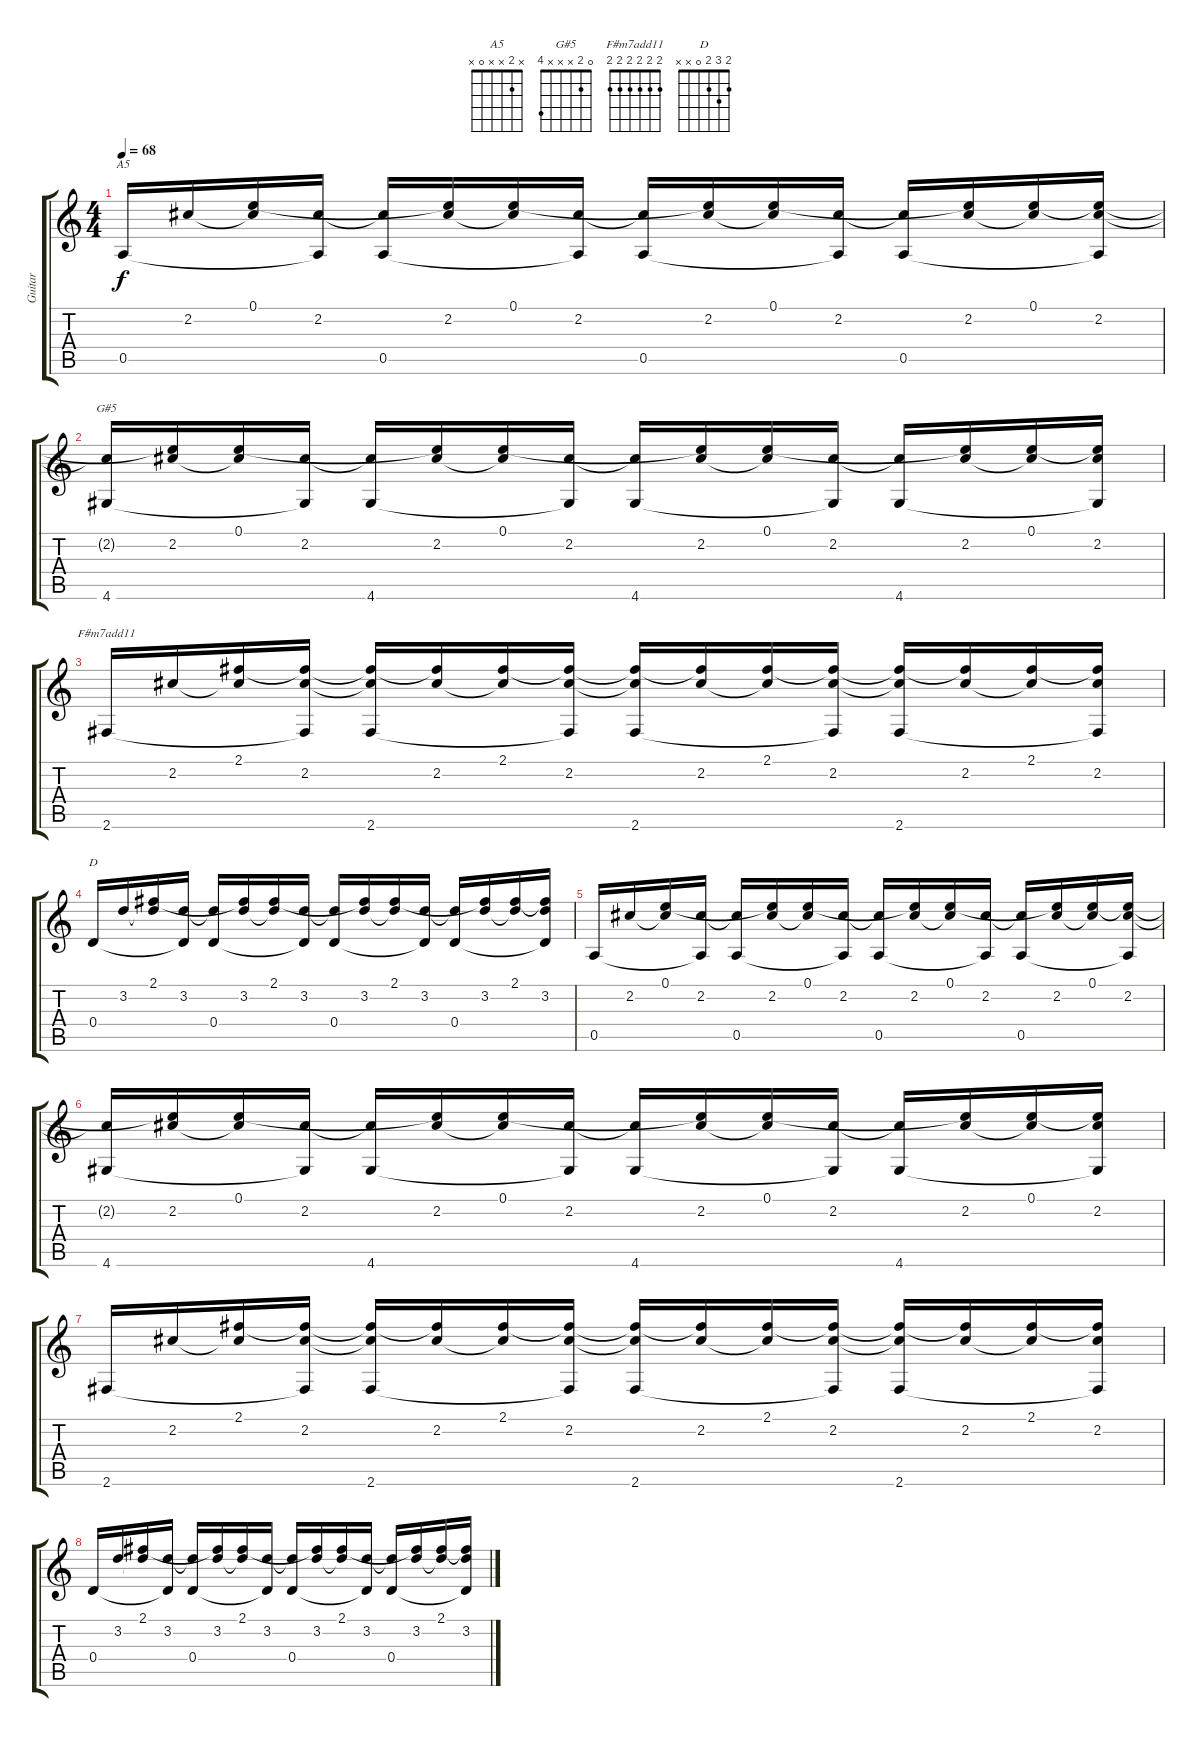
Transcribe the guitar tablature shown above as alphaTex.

\track ("Guitar" "Guitar") {instrument electricguitarjazz}
\staff {score tabs}
\tuning (E4 B3 G3 D3 A2 E2) {hide}
\chord ("A5" x 2 x x 0 x)
\chord ("G#5" 0 2 x x x 4)
\chord ("F#m7add11" 2 2 2 2 2 2)
\chord ("D" 2 3 2 0 x x)
\ts (4 4)
\tempo 68
\clef g2
\ks c
0.5.16{ch "A5" dy f} 2.2.16 (0.1 2.2{t}).16 (2.2 0.5{t}).16 (2.2{t} 0.5).16 (0.1{t} 2.2).16 (0.1 2.2{t}).16 (2.2 0.5{t}).16 (2.2{t} 0.5).16 (0.1{t} 2.2).16 (0.1 2.2{t}).16 (2.2 0.5{t}).16 (2.2{t} 0.5).16 (0.1{t} 2.2).16 (0.1 2.2{t}).16 (0.1{t} 2.2 0.5{t}).16 |
(2.2{t} 4.6).16{ch "G#5"} (0.1{t} 2.2).16 (0.1 2.2{t}).16 (2.2 4.6{t}).16 (2.2{t} 4.6).16 (0.1{t} 2.2).16 (0.1 2.2{t}).16 (2.2 4.6{t}).16 (2.2{t} 4.6).16 (0.1{t} 2.2).16 (0.1 2.2{t}).16 (2.2 4.6{t}).16 (2.2{t} 4.6).16 (0.1{t} 2.2).16 (0.1 2.2{t}).16 (0.1{t} 2.2 4.6{t}).16 |
2.6.16{ch "F#m7add11"} 2.2.16 (2.1 2.2{t}).16 (2.1{t} 2.2 2.6{t}).16 (2.1{t} 2.2{t} 2.6).16 (2.1{t} 2.2).16 (2.1 2.2{t}).16 (2.1{t} 2.2 2.6{t}).16 (2.1{t} 2.2{t} 2.6).16 (2.1{t} 2.2).16 (2.1 2.2{t}).16 (2.1{t} 2.2 2.6{t}).16 (2.1{t} 2.2{t} 2.6).16 (2.1{t} 2.2).16 (2.1 2.2{t}).16 (2.1{t} 2.2 2.6{t}).16 |
0.4.16{ch "D"} 3.2.16 (2.1 3.2{t}).16 (3.2 0.4{t}).16 (3.2{t} 0.4).16 (2.1{t} 3.2).16 (2.1 3.2{t}).16 (3.2 0.4{t}).16 (3.2{t} 0.4).16 (2.1{t} 3.2).16 (2.1 3.2{t}).16 (3.2 0.4{t}).16 (3.2{t} 0.4).16 (2.1{t} 3.2).16 (2.1 3.2{t}).16 (2.1{t} 3.2 0.4{t}).16 |
0.5.16 2.2.16 (0.1 2.2{t}).16 (2.2 0.5{t}).16 (2.2{t} 0.5).16 (0.1{t} 2.2).16 (0.1 2.2{t}).16 (2.2 0.5{t}).16 (2.2{t} 0.5).16 (0.1{t} 2.2).16 (0.1 2.2{t}).16 (2.2 0.5{t}).16 (2.2{t} 0.5).16 (0.1{t} 2.2).16 (0.1 2.2{t}).16 (0.1{t} 2.2 0.5{t}).16 |
(2.2{t} 4.6).16 (0.1{t} 2.2).16 (0.1 2.2{t}).16 (2.2 4.6{t}).16 (2.2{t} 4.6).16 (0.1{t} 2.2).16 (0.1 2.2{t}).16 (2.2 4.6{t}).16 (2.2{t} 4.6).16 (0.1{t} 2.2).16 (0.1 2.2{t}).16 (2.2 4.6{t}).16 (2.2{t} 4.6).16 (0.1{t} 2.2).16 (0.1 2.2{t}).16 (0.1{t} 2.2 4.6{t}).16 |
2.6.16 2.2.16 (2.1 2.2{t}).16 (2.1{t} 2.2 2.6{t}).16 (2.1{t} 2.2{t} 2.6).16 (2.1{t} 2.2).16 (2.1 2.2{t}).16 (2.1{t} 2.2 2.6{t}).16 (2.1{t} 2.2{t} 2.6).16 (2.1{t} 2.2).16 (2.1 2.2{t}).16 (2.1{t} 2.2 2.6{t}).16 (2.1{t} 2.2{t} 2.6).16 (2.1{t} 2.2).16 (2.1 2.2{t}).16 (2.1{t} 2.2 2.6{t}).16 |
0.4.16 3.2.16 (2.1 3.2{t}).16 (3.2 0.4{t}).16 (3.2{t} 0.4).16 (2.1{t} 3.2).16 (2.1 3.2{t}).16 (3.2 0.4{t}).16 (3.2{t} 0.4).16 (2.1{t} 3.2).16 (2.1 3.2{t}).16 (3.2 0.4{t}).16 (3.2{t} 0.4).16 (2.1{t} 3.2).16 (2.1 3.2{t}).16 (2.1{t} 3.2 0.4{t}).16
